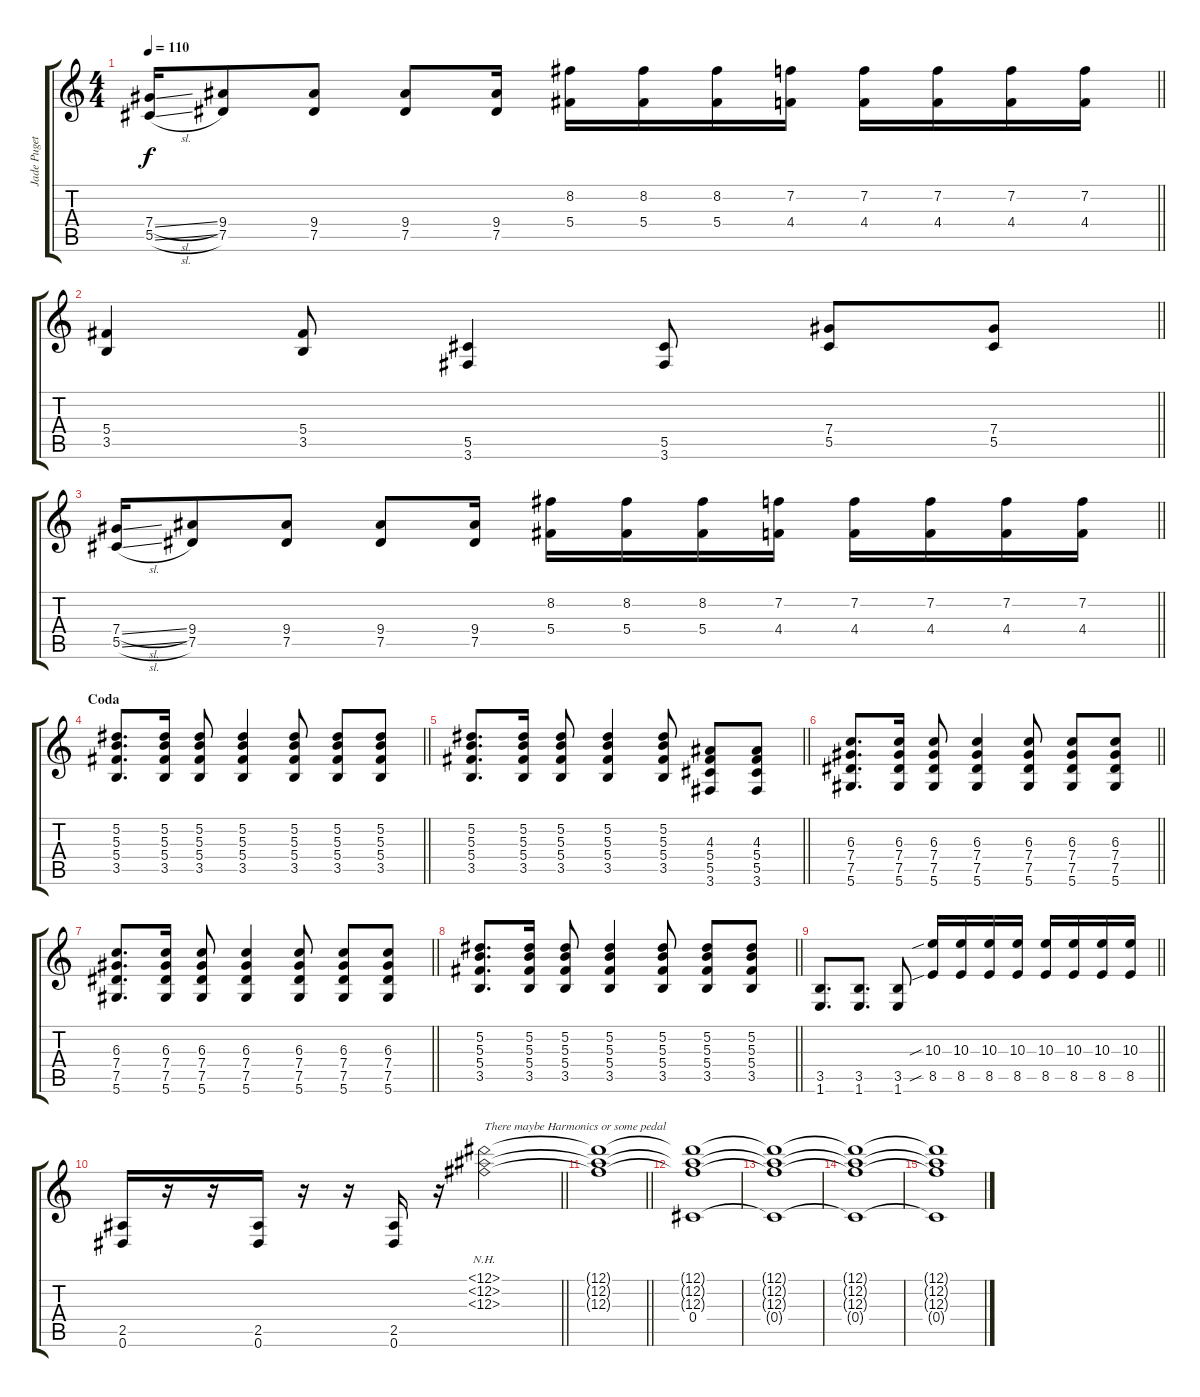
\track ("Jade Puget (Overdrive)" "Jade Puget") {instrument overdrivenguitar}
\staff {score tabs}
\tuning (Eb4 Bb3 Gb3 Db3 Ab2 Eb2) {hide}
\ts (4 4)
\tempo 110
\clef g2
\barLineRight lightlight
\ks c
(7.4{sl} 5.5{sl}).16{dy f} (9.4 7.5).8 (9.4 7.5).8 (9.4 7.5).8 (9.4 7.5).16 (8.2 5.4).16 (8.2 5.4).16 (8.2 5.4).16 (7.2 4.4).16 (7.2 4.4).16 (7.2 4.4).16 (7.2 4.4).16 (7.2 4.4).16 |
\barLineRight lightlight
(5.4 3.5).4 (5.4 3.5).8 (5.5 3.6).4 (5.5 3.6).8 (7.4 5.5).8 (7.4 5.5).8 |
\barLineRight lightlight
(7.4{sl} 5.5{sl}).16 (9.4 7.5).8 (9.4 7.5).8 (9.4 7.5).8 (9.4 7.5).16 (8.2 5.4).16 (8.2 5.4).16 (8.2 5.4).16 (7.2 4.4).16 (7.2 4.4).16 (7.2 4.4).16 (7.2 4.4).16 (7.2 4.4).16 |
\section ("" "Coda")
\barLineRight lightlight
(5.2 5.3 5.4 3.5).8{d} (5.2 5.3 5.4 3.5).16 (5.2 5.3 5.4 3.5).8 (5.2 5.3 5.4 3.5).4 (5.2 5.3 5.4 3.5).8 (5.2 5.3 5.4 3.5).8 (5.2 5.3 5.4 3.5).8 |
\barLineRight lightlight
(5.2 5.3 5.4 3.5).8{d} (5.2 5.3 5.4 3.5).16 (5.2 5.3 5.4 3.5).8 (5.2 5.3 5.4 3.5).4 (5.2 5.3 5.4 3.5).8 (4.3 5.4 5.5 3.6).8 (4.3 5.4 5.5 3.6).8 |
\barLineRight lightlight
(6.3 7.4 7.5 5.6).8{d} (6.3 7.4 7.5 5.6).16 (6.3 7.4 7.5 5.6).8 (6.3 7.4 7.5 5.6).4 (6.3 7.4 7.5 5.6).8 (6.3 7.4 7.5 5.6).8 (6.3 7.4 7.5 5.6).8 |
\barLineRight lightlight
(6.3 7.4 7.5 5.6).8{d} (6.3 7.4 7.5 5.6).16 (6.3 7.4 7.5 5.6).8 (6.3 7.4 7.5 5.6).4 (6.3 7.4 7.5 5.6).8 (6.3 7.4 7.5 5.6).8 (6.3 7.4 7.5 5.6).8 |
\barLineRight lightlight
(5.2 5.3 5.4 3.5).8{d} (5.2 5.3 5.4 3.5).16 (5.2 5.3 5.4 3.5).8 (5.2 5.3 5.4 3.5).4 (5.2 5.3 5.4 3.5).8 (5.2 5.3 5.4 3.5).8 (5.2 5.3 5.4 3.5).8 |
\barLineRight lightlight
(3.5 1.6).8{d} (3.5 1.6).8{d} (3.5 1.6).8 (10.3{sib} 8.5{sib}).16 (10.3 8.5).16 (10.3 8.5).16 (10.3 8.5).16 (10.3 8.5).16 (10.3 8.5).16 (10.3 8.5).16 (10.3 8.5).16 |
\barLineRight lightlight
(2.5 0.6).16 r.16 r.16 (2.5 0.6).16 r.16 r.16 (2.5 0.6).16 r.16 (12.1{nh} 12.2{nh} 12.3{nh}).2{txt "There maybe Harmonics or some pedal" volume 0} |
\barLineRight lightlight
(12.1{t} 12.2{t} 12.3{t}).1 |
(12.1{t} 12.2{t} 12.3{t} 0.4).1 |
(12.1{t} 12.2{t} 12.3{t} 0.4{t}).1 |
(12.1{t} 12.2{t} 12.3{t} 0.4{t}).1 |
(12.1{t} 12.2{t} 12.3{t} 0.4{t}).1
